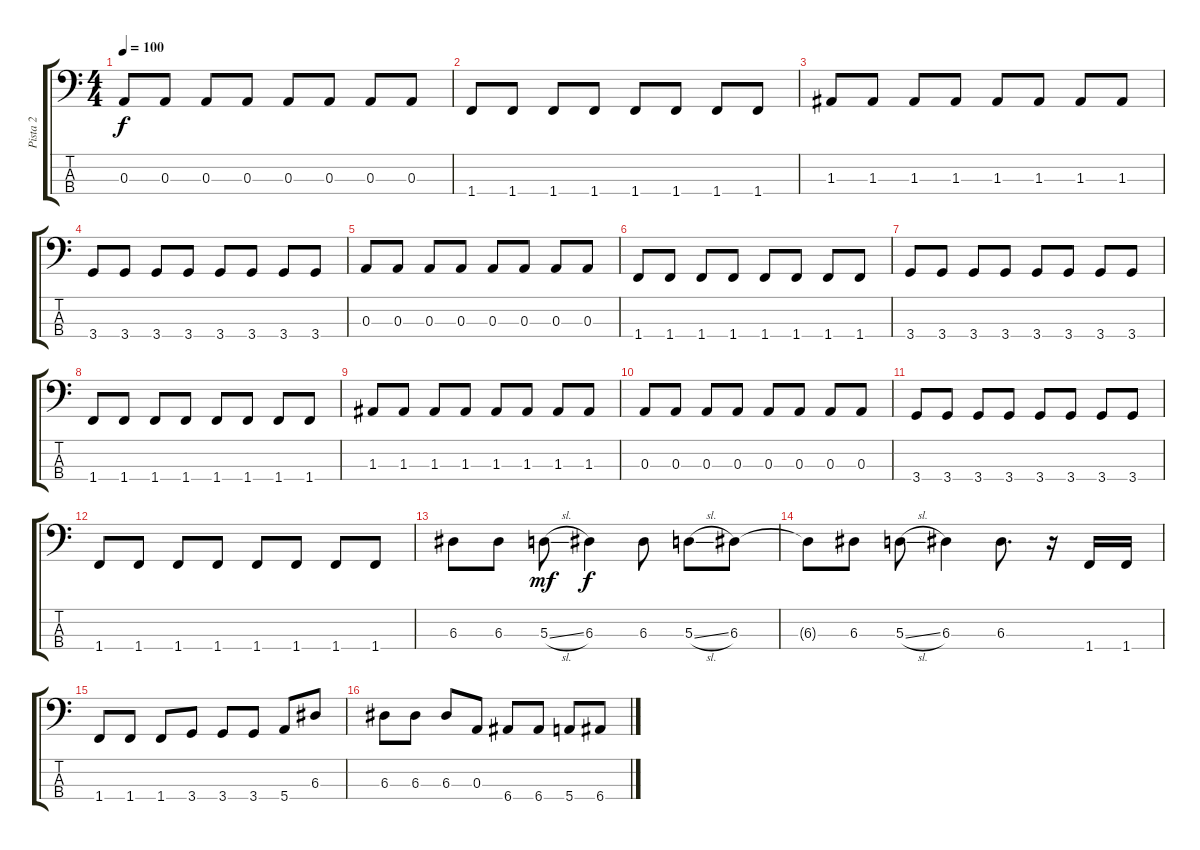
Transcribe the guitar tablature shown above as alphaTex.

\track ("Pista 2" "Pista 2") {instrument electricbassfinger}
\staff {score tabs}
\tuning (G2 D2 A1 E1) {hide}
\ts (4 4)
\tempo 100
\clef f4
\ks c
0.3.8{dy f} 0.3.8 0.3.8 0.3.8 0.3.8 0.3.8 0.3.8 0.3.8 |
1.4.8 1.4.8 1.4.8 1.4.8 1.4.8 1.4.8 1.4.8 1.4.8 |
1.3.8 1.3.8 1.3.8 1.3.8 1.3.8 1.3.8 1.3.8 1.3.8 |
3.4.8 3.4.8 3.4.8 3.4.8 3.4.8 3.4.8 3.4.8 3.4.8 |
0.3.8 0.3.8 0.3.8 0.3.8 0.3.8 0.3.8 0.3.8 0.3.8 |
1.4.8 1.4.8 1.4.8 1.4.8 1.4.8 1.4.8 1.4.8 1.4.8 |
3.4.8 3.4.8 3.4.8 3.4.8 3.4.8 3.4.8 3.4.8 3.4.8 |
1.4.8 1.4.8 1.4.8 1.4.8 1.4.8 1.4.8 1.4.8 1.4.8 |
1.3.8 1.3.8 1.3.8 1.3.8 1.3.8 1.3.8 1.3.8 1.3.8 |
0.3.8 0.3.8 0.3.8 0.3.8 0.3.8 0.3.8 0.3.8 0.3.8 |
3.4.8 3.4.8 3.4.8 3.4.8 3.4.8 3.4.8 3.4.8 3.4.8 |
1.4.8 1.4.8 1.4.8 1.4.8 1.4.8 1.4.8 1.4.8 1.4.8 |
6.3.8 6.3.8 5.3{sl}.8{dy mf} 6.3.4{dy f} 6.3.8 5.3{sl}.8 6.3.8 |
6.3{t}.8 6.3.8 5.3{sl}.8 6.3.4 6.3.8{d} r.16 1.4.16 1.4.16 |
1.4.8 1.4.8 1.4.8 3.4.8 3.4.8 3.4.8 5.4.8 6.3.8 |
6.3.8 6.3.8 6.3.8 0.3.8 6.4.8 6.4.8 5.4.8 6.4.8
